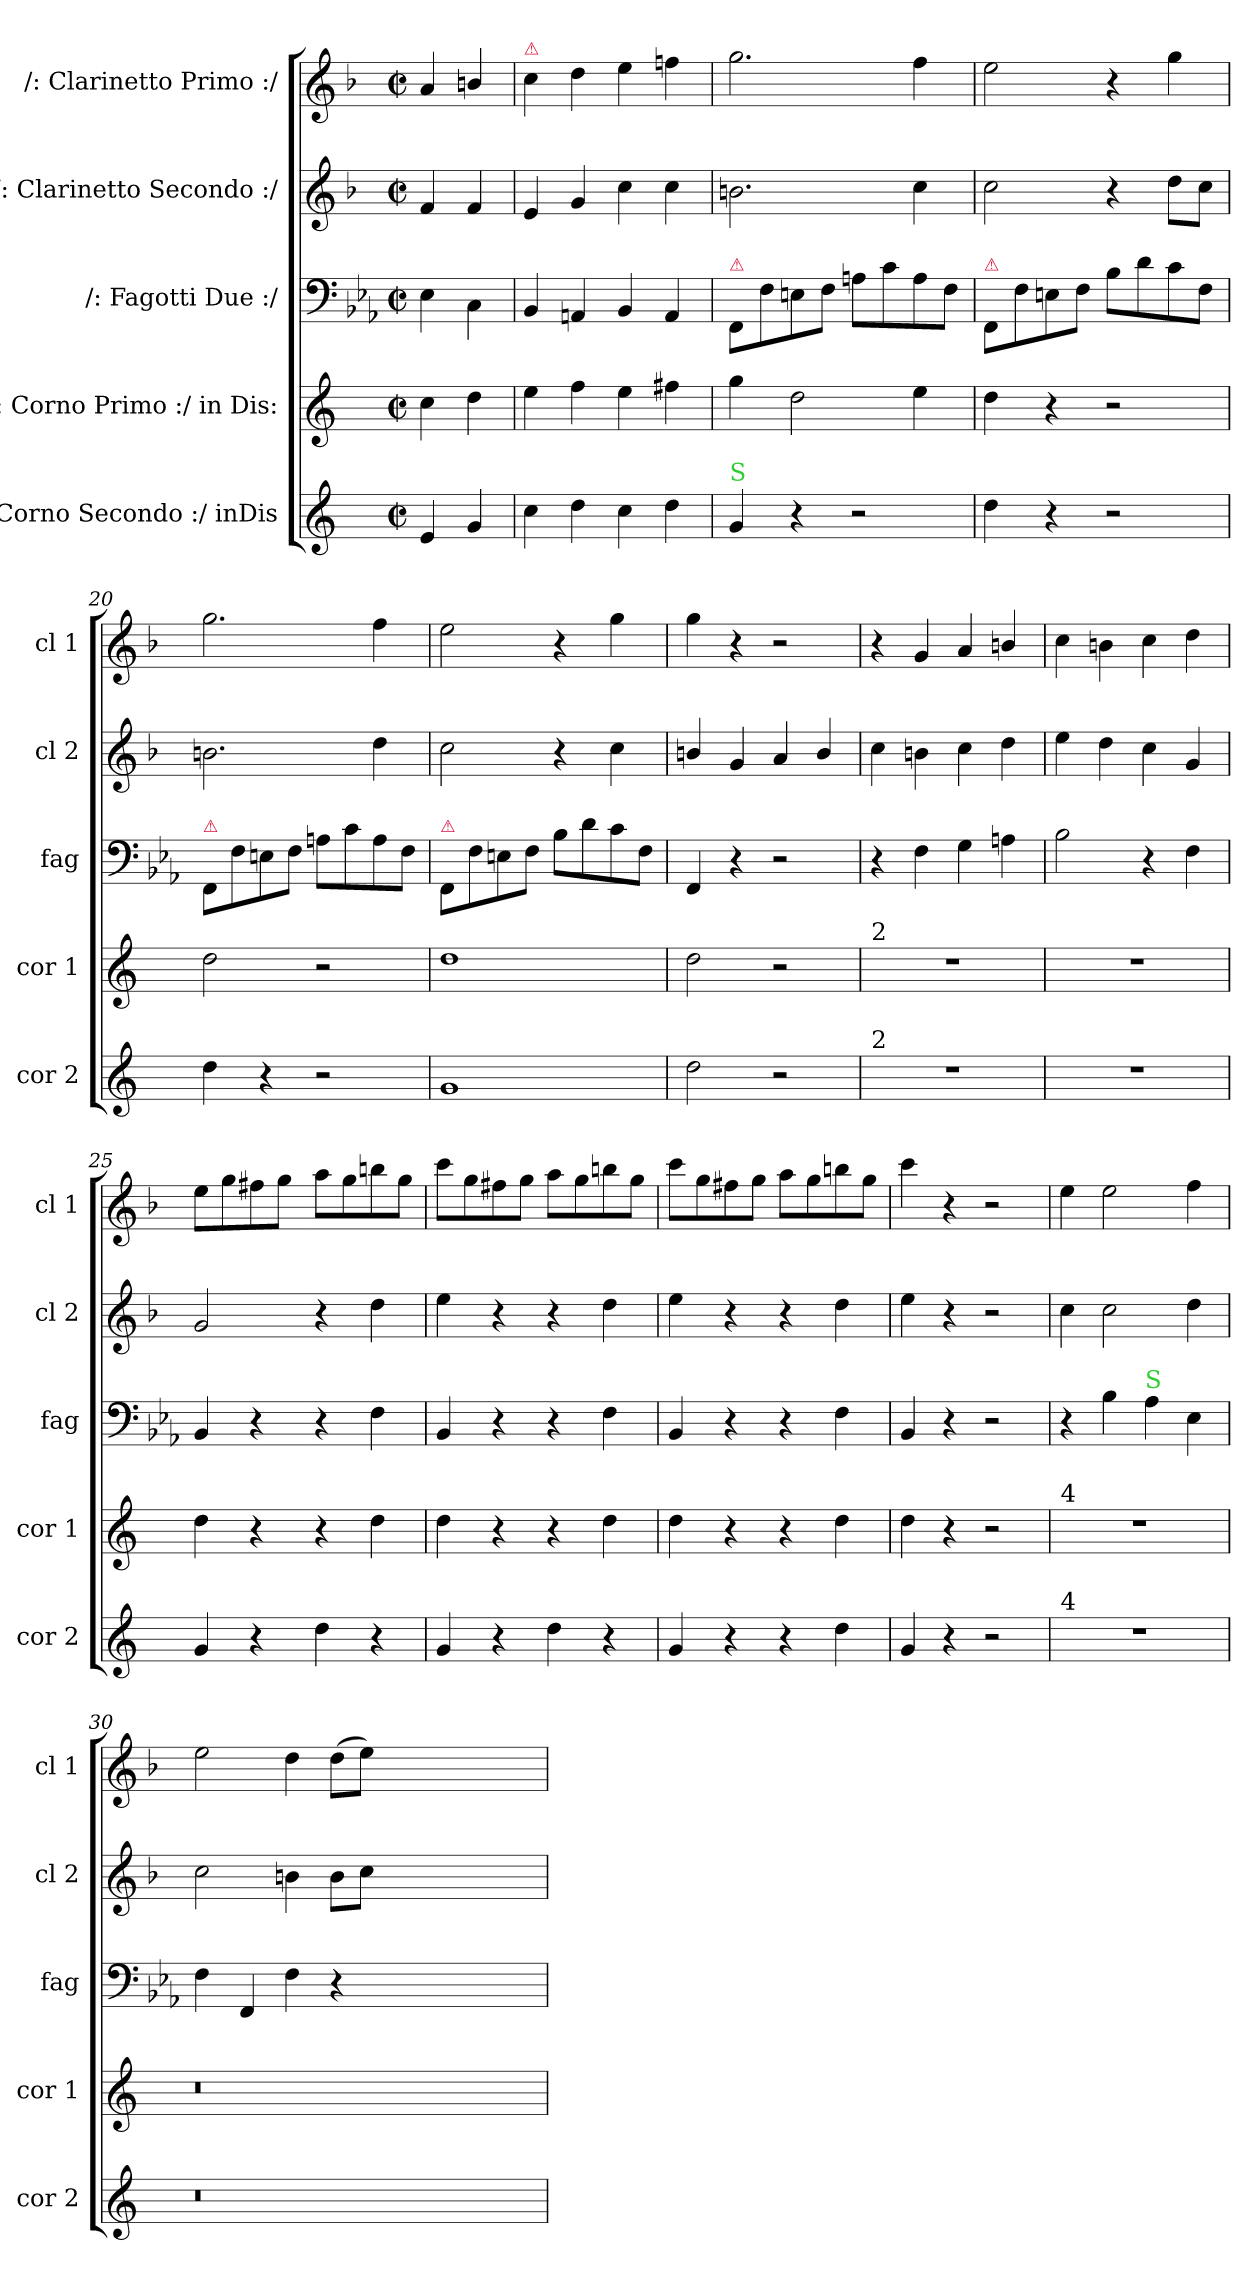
**kern	**kern	**kern	**kern	**kern
*part5	*part4	*part3	*part2	*part1
*staff5	*staff4	*staff3	*staff2	*staff1
*I"/: Corno Secondo :/ inDis	*I"/: Corno Primo :/ in Dis:	*I"/: Fagotti Due :/	*I"/: Clarinetto Secondo :/	*I"/: Clarinetto Primo :/
*I'cor 2	*I'cor 1	*I'fag	*I'cl 2	*I'cl 1
*clefG2	*clefG2	*clefF4	*clefG2	*clefG2
*ITrd5c9	*ITrd5c9	*	*ITrd1c2	*ITrd1c2
*k[b-e-a-]	*k[b-e-a-]	*k[b-e-a-]	*k[b-e-a-]	*k[b-e-a-]
*M2/2	*M2/2	*M2/2	*M2/2	*M2/2
*met(c|)	*met(c|)	*met(c|)	*met(c|)	*met(c|)
=	=	=	=	=
4G/	4e-\	4E-\	4e-/	4g/
4B-/	4f\	4C\	4e-/	4an/
=17	=17	=17	=17	=17
!	!	!	!	!LO:TX:a:color=crimson:t=⚠
4e-\	4g\	4BB-/	4d/	4b-\
4f\	4a-\	4AAn/	4f/	4cc\
4e-\	4g\	4BB-/	4b-\	4dd\
4f\	4an\	4AA/	4b-\	4ee-X\
=18	=18	=18	=18	=18
!	!	!LO:TX:a:color=crimson:t=⚠	!	!
!LO:TX:a:color=limegreen:t=S	!	!	!	!
4B-/	4b-\	8FF/L	2.an\	2.ff\
.	.	8F\	.	.
4r	2f\	8En\	.	.
.	.	8F\J	.	.
2r	.	8An\L	.	.
.	.	8c\	.	.
.	4g\	8A\	4b-\	4ee-\
.	.	8F\J	.	.
=19	=19	=19	=19	=19
!	!	!LO:TX:a:color=crimson:t=⚠	!	!
4f\	4f\	8FF/L	2b-\	2dd\
.	.	8F\	.	.
4r	4r	8En\	.	.
.	.	8F\J	.	.
2r	2r	8B-\L	4r	4r
.	.	8d\	.	.
.	.	8c\	8cc\L	4ff\
.	.	8F\J	8b-\J	.
=20	=20	=20	=20	=20
!	!	!LO:TX:a:color=crimson:t=⚠	!	!
4f\	2f\	8FF/L	2.an\	2.ff\
.	.	8F\	.	.
4r	.	8En\	.	.
.	.	8F\J	.	.
2r	2r	8An\L	.	.
.	.	8c\	.	.
.	.	8A\	4cc\	4ee-\
.	.	8F\J	.	.
=21	=21	=21	=21	=21
!	!	!LO:TX:a:color=crimson:t=⚠	!	!
1B-	1f	8FF/L	2b-\	2dd\
.	.	8F\	.	.
.	.	8En\	.	.
.	.	8F\J	.	.
.	.	8B-\L	4r	4r
.	.	8d\	.	.
.	.	8c\	4b-\	4ff\
.	.	8F\J	.	.
=22	=22	=22	=22	=22
2f\	2f\	4FF/	4an/	4ff\
.	.	4r	4f/	4r
2r	2r	2r	4g/	2r
.	.	.	4a/	.
=23	=23	=23	=23	=23
!	!LO:TX:a:t=2	!	!	!
!LO:TX:a:t=2	!	!	!	!
1r	1r	4r	4b-\	4r
.	.	4F\	4an\	4f/
.	.	4G\	4b-\	4g/
.	.	4An\	4cc\	4an/
=24	=24	=24	=24	=24
1r	1r	2B-\	4dd\	4b-\
.	.	.	4cc\	4an\
.	.	4r	4b-\	4b-\
.	.	4F\	4f/	4cc\
=25	=25	=25	=25	=25
4B-/	4f\	4BB-/	2f/	8dd\L
.	.	.	.	8ff\
4r	4r	4r	.	8een\
.	.	.	.	8ff\J
=-	=-	=-	=-	=-
4f\	4r	4r	4r	8gg\L
.	.	.	.	8ff\
4r	4f\	4F\	4cc\	8aan\
.	.	.	.	8ff\J
=26	=26	=26	=26	=26
4B-/	4f\	4BB-/	4dd\	8bb-\L
.	.	.	.	8ff\
4r	4r	4r	4r	8een\
.	.	.	.	8ff\J
4f\	4r	4r	4r	8gg\L
.	.	.	.	8ff\
4r	4f\	4F\	4cc\	8aan\
.	.	.	.	8ff\J
=27	=27	=27	=27	=27
4B-/	4f\	4BB-/	4dd\	8bb-\L
.	.	.	.	8ff\
4r	4r	4r	4r	8een\
.	.	.	.	8ff\J
4r	4r	4r	4r	8gg\L
.	.	.	.	8ff\
4f\	4f\	4F\	4cc\	8aan\
.	.	.	.	8ff\J
=28	=28	=28	=28	=28
4B-/	4f\	4BB-/	4dd\	4bb-\
4r	4r	4r	4r	4r
2r	2r	2r	2r	2r
=29	=29	=29	=29	=29
!	!LO:TX:a:t=4	!	!	!
!LO:TX:a:t=4	!	!	!	!
1r	1r	4r	4b-\	4dd\
.	.	4B-\	2b-\	2dd\
!	!	!LO:TX:a:color=limegreen:t=S	!	!
.	.	4A-\	.	.
.	.	4E-\	4cc\	4ee-\
=30	=30	=30	=30	=30
0.r	0.r	4F\	2b-\	2dd\
.	.	4FF/	.	.
.	.	4F\	4an\	4cc\
.	.	4r	8a\L	(8cc\L
.	.	.	8b-\J	8dd\J)
.	.	0ryy	0ryy	0ryy
=	=	=	=	=
*-	*-	*-	*-	*-
